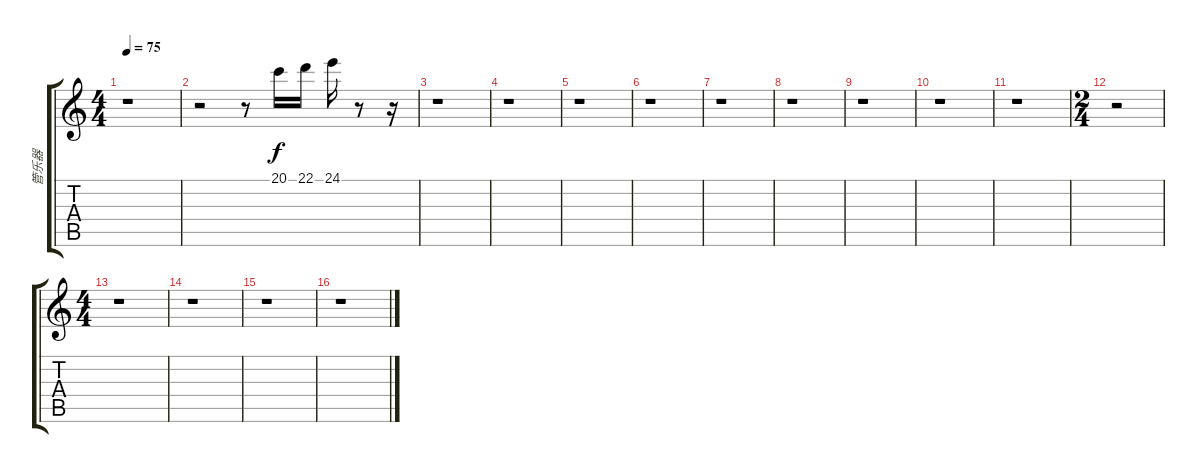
\track ("管乐器" "管乐器") {instrument pad4choir}
\staff {score tabs}
\tuning (E4 B3 G3 D3 A2 E2) {hide}
\ts (4 4)
\tempo 75
\clef g2
\ks c
r.1{dy f} |
r.2 r.8 20.1.16 22.1.16 24.1.16 r.8 r.16 |
r.1 |
r.1 |
r.1 |
r.1 |
r.1 |
r.1 |
r.1 |
r.1 |
r.1 |
\ts (2 4)
r.2 |
\ts (4 4)
r.1 |
r.1 |
r.1 |
r.1
